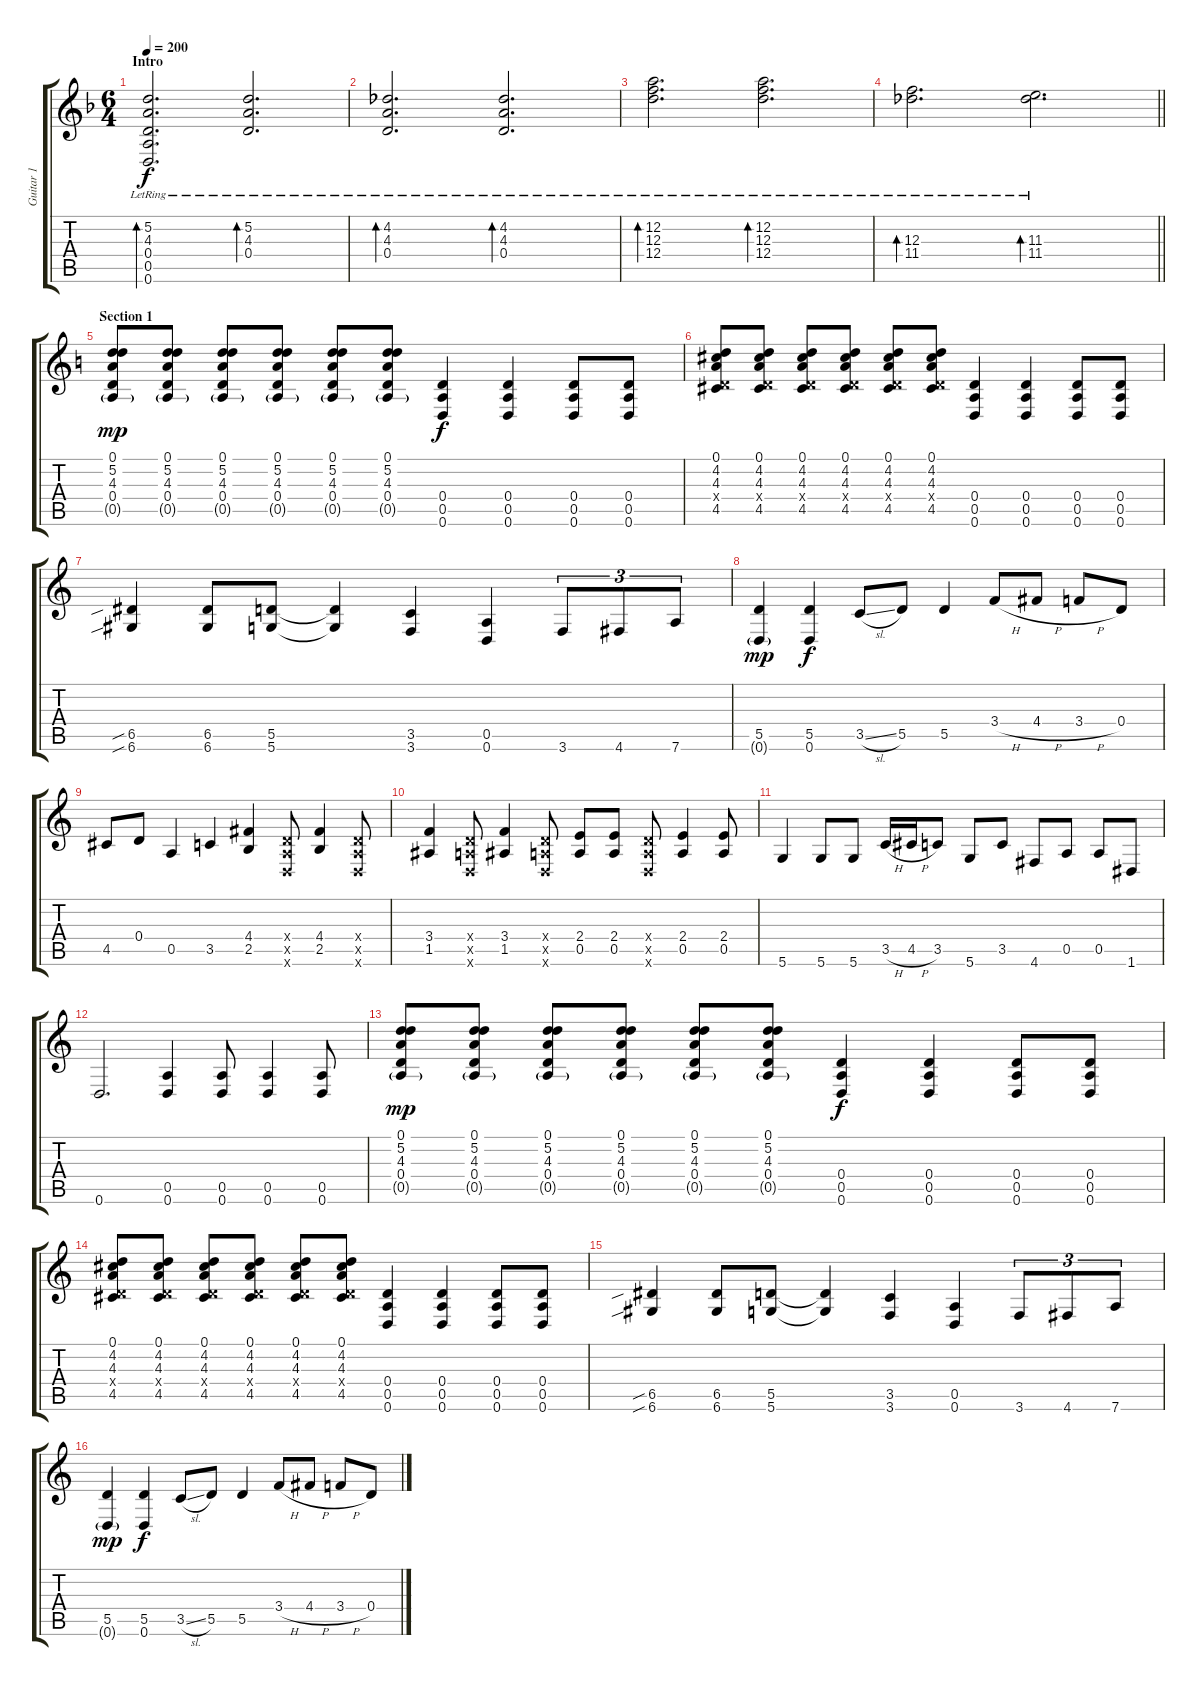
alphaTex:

\track ("Guitar 1" "Guitar 1") {instrument distortionguitar}
\staff {score tabs}
\tuning (D4 A3 F3 D3 A2 D2) {hide}
\ts (6 4)
\section ("" "Intro")
\tempo 200
\clef g2
\ks f
(5.2{lr} 4.3{lr} 0.4{lr} 0.5{lr} 0.6{lr}).2{d bd 240 dy f volume 6 instrument electricguitarjazz} (5.2{lr} 4.3{lr} 0.4{lr}).2{d bd 240} |
(4.2{lr} 4.3{lr} 0.4{lr}).2{d bd 240} (4.2{lr} 4.3{lr} 0.4{lr}).2{d bd 240} |
(12.2{lr} 12.3{lr} 12.4{lr}).2{d bd 240} (12.2{lr} 12.3{lr} 12.4{lr}).2{d bd 240} |
\barLineRight lightlight
(12.3{lr} 11.4{lr}).2{d bd 240} (11.3{lr} 11.4{lr}).2{d bd 240} |
\section ("" "Section 1")
\ks c
(0.1 5.2 4.3 0.4 0.5{g}).8{dy mp volume 13 instrument distortionguitar} (0.1 5.2 4.3 0.4 0.5{g}).8 (0.1 5.2 4.3 0.4 0.5{g}).8 (0.1 5.2 4.3 0.4 0.5{g}).8 (0.1 5.2 4.3 0.4 0.5{g}).8 (0.1 5.2 4.3 0.4 0.5{g}).8 (0.4 0.5 0.6).4{dy f} (0.4 0.5 0.6).4 (0.4 0.5 0.6).8 (0.4 0.5 0.6).8 |
(0.1 4.2 4.3 0.4{x} 4.5).8 (0.1 4.2 4.3 0.4{x} 4.5).8 (0.1 4.2 4.3 0.4{x} 4.5).8 (0.1 4.2 4.3 0.4{x} 4.5).8 (0.1 4.2 4.3 0.4{x} 4.5).8 (0.1 4.2 4.3 0.4{x} 4.5).8 (0.4 0.5 0.6).4 (0.4 0.5 0.6).4 (0.4 0.5 0.6).8 (0.4 0.5 0.6).8 |
(6.5{sib} 6.6{sib}).4 (6.5 6.6).8 (5.5 5.6).8 (5.5{t} 5.6{t}).4 (3.5 3.6).4 (0.5 0.6).4 3.6.8{tu (3 2)} 4.6.8{tu (3 2)} 7.6.8{tu (3 2)} |
(5.5 0.6{g}).4{dy mp} (5.5 0.6).4{dy f} 3.5{sl}.8 5.5.8 5.5.4 3.4{h}.8 4.4{h}.8 3.4{h}.8 0.4.8 |
4.5.8 0.4.8 0.5.4 3.5.4 (4.4 2.5).4 (0.4{x} 0.5{x} 0.6{x}).8 (4.4 2.5).4 (0.4{x} 0.5{x} 0.6{x}).8 |
(3.4 1.5).4 (0.4{x} 0.5{x} 0.6{x}).8 (3.4 1.5).4 (0.4{x} 0.5{x} 0.6{x}).8 (2.4 0.5).8 (2.4 0.5).8 (0.4{x} 0.5{x} 0.6{x}).8 (2.4 0.5).4 (2.4 0.5).8 |
5.6.4 5.6.8 5.6.8 3.5{h}.16 4.5{h}.16 3.5.8 5.6.8 3.5.8 4.6.8 0.5.8 0.5.8 1.6.8 |
0.6.2{d} (0.5 0.6).4 (0.5 0.6).8 (0.5 0.6).4 (0.5 0.6).8 |
(0.1 5.2 4.3 0.4 0.5{g}).8{dy mp} (0.1 5.2 4.3 0.4 0.5{g}).8 (0.1 5.2 4.3 0.4 0.5{g}).8 (0.1 5.2 4.3 0.4 0.5{g}).8 (0.1 5.2 4.3 0.4 0.5{g}).8 (0.1 5.2 4.3 0.4 0.5{g}).8 (0.4 0.5 0.6).4{dy f} (0.4 0.5 0.6).4 (0.4 0.5 0.6).8 (0.4 0.5 0.6).8 |
(0.1 4.2 4.3 0.4{x} 4.5).8 (0.1 4.2 4.3 0.4{x} 4.5).8 (0.1 4.2 4.3 0.4{x} 4.5).8 (0.1 4.2 4.3 0.4{x} 4.5).8 (0.1 4.2 4.3 0.4{x} 4.5).8 (0.1 4.2 4.3 0.4{x} 4.5).8 (0.4 0.5 0.6).4 (0.4 0.5 0.6).4 (0.4 0.5 0.6).8 (0.4 0.5 0.6).8 |
(6.5{sib} 6.6{sib}).4 (6.5 6.6).8 (5.5 5.6).8 (5.5{t} 5.6{t}).4 (3.5 3.6).4 (0.5 0.6).4 3.6.8{tu (3 2)} 4.6.8{tu (3 2)} 7.6.8{tu (3 2)} |
(5.5 0.6{g}).4{dy mp} (5.5 0.6).4{dy f} 3.5{sl}.8 5.5.8 5.5.4 3.4{h}.8 4.4{h}.8 3.4{h}.8 0.4.8
